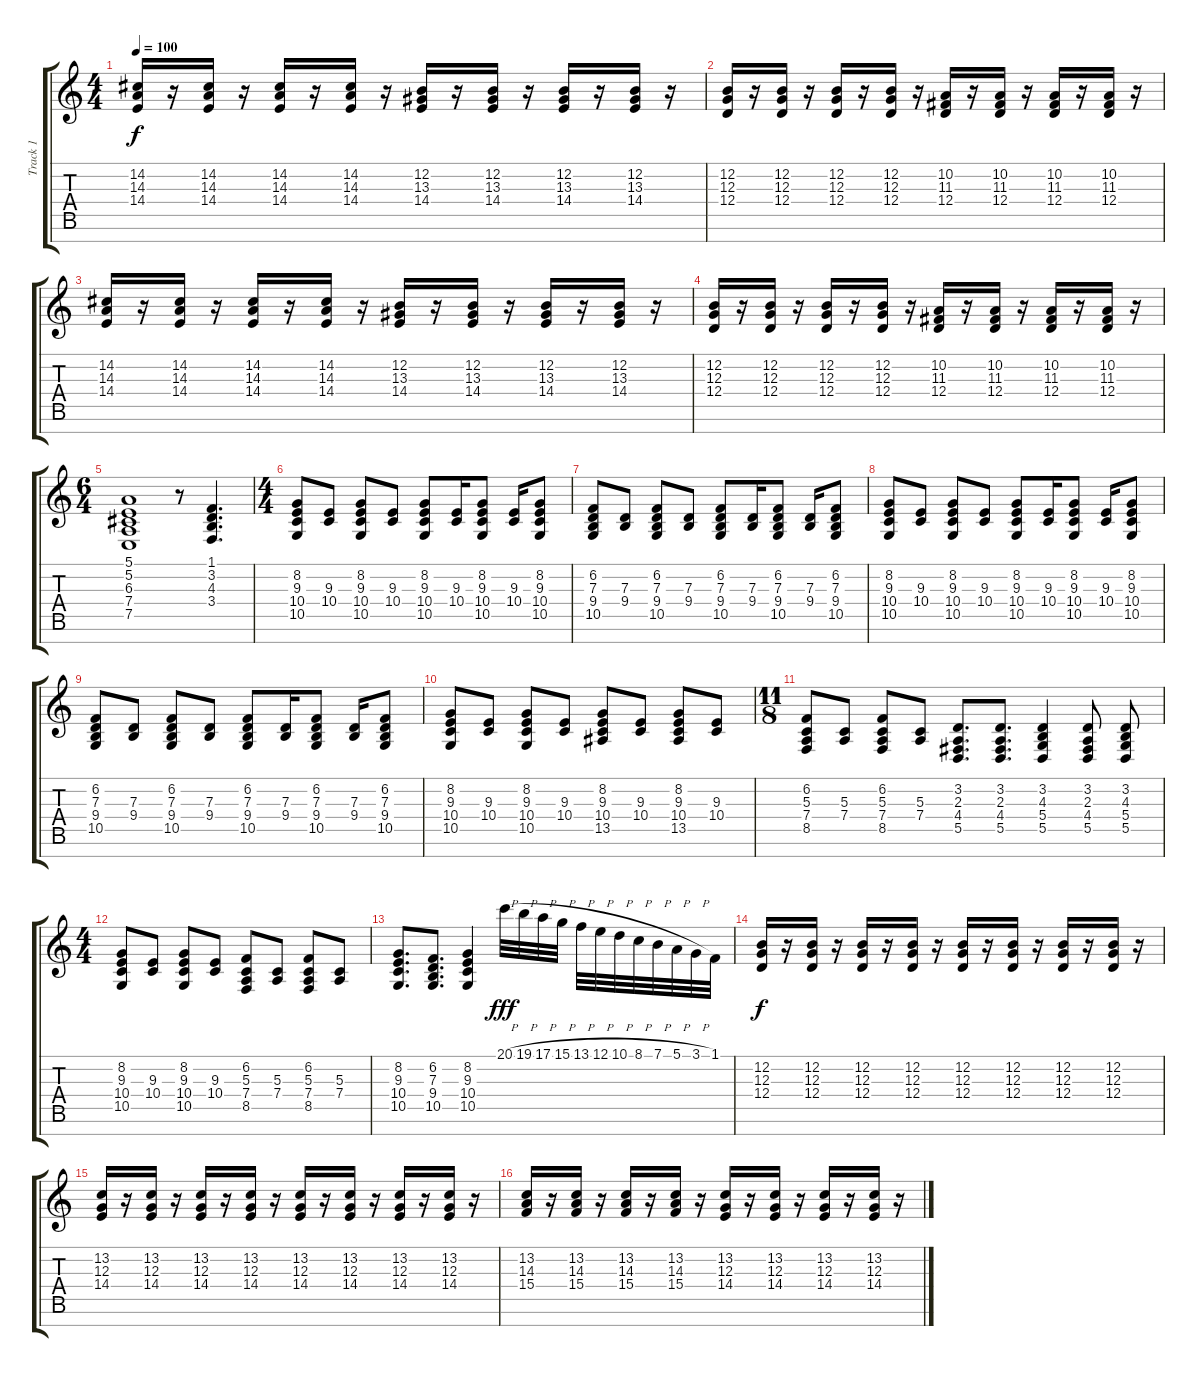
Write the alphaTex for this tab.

\track ("Track 1" "Track 1") {instrument electricgrandpiano}
\staff {score tabs}
\tuning (E4 B3 G3 D3 A2 E2 B1) {hide}
\ts (4 4)
\tempo 100
\clef g2
\ks c
(14.2 14.3 14.4).16{dy f} r.16 (14.2 14.3 14.4).16 r.16 (14.2 14.3 14.4).16 r.16 (14.2 14.3 14.4).16 r.16 (12.2 13.3 14.4).16 r.16 (12.2 13.3 14.4).16 r.16 (12.2 13.3 14.4).16 r.16 (12.2 13.3 14.4).16 r.16 |
(12.2 12.3 12.4).16 r.16 (12.2 12.3 12.4).16 r.16 (12.2 12.3 12.4).16 r.16 (12.2 12.3 12.4).16 r.16 (10.2 11.3 12.4).16 r.16 (10.2 11.3 12.4).16 r.16 (10.2 11.3 12.4).16 r.16 (10.2 11.3 12.4).16 r.16 |
(14.2 14.3 14.4).16 r.16 (14.2 14.3 14.4).16 r.16 (14.2 14.3 14.4).16 r.16 (14.2 14.3 14.4).16 r.16 (12.2 13.3 14.4).16 r.16 (12.2 13.3 14.4).16 r.16 (12.2 13.3 14.4).16 r.16 (12.2 13.3 14.4).16 r.16 |
(12.2 12.3 12.4).16 r.16 (12.2 12.3 12.4).16 r.16 (12.2 12.3 12.4).16 r.16 (12.2 12.3 12.4).16 r.16 (10.2 11.3 12.4).16 r.16 (10.2 11.3 12.4).16 r.16 (10.2 11.3 12.4).16 r.16 (10.2 11.3 12.4).16 r.16 |
\ts (6 4)
(5.1 5.2 6.3 7.4 7.5).1 r.8 (1.1 3.2 4.3 3.4).4{d} |
\ts (4 4)
(8.2 9.3 10.4 10.5).8 (9.3 10.4).8 (8.2 9.3 10.4 10.5).8 (9.3 10.4).8 (8.2 9.3 10.4 10.5).8 (9.3 10.4).16 (8.2 9.3 10.4 10.5).8 (9.3 10.4).16 (8.2 9.3 10.4 10.5).8 |
(6.2 7.3 9.4 10.5).8 (7.3 9.4).8 (6.2 7.3 9.4 10.5).8 (7.3 9.4).8 (6.2 7.3 9.4 10.5).8 (7.3 9.4).16 (6.2 7.3 9.4 10.5).8 (7.3 9.4).16 (6.2 7.3 9.4 10.5).8 |
(8.2 9.3 10.4 10.5).8 (9.3 10.4).8 (8.2 9.3 10.4 10.5).8 (9.3 10.4).8 (8.2 9.3 10.4 10.5).8 (9.3 10.4).16 (8.2 9.3 10.4 10.5).8 (9.3 10.4).16 (8.2 9.3 10.4 10.5).8 |
(6.2 7.3 9.4 10.5).8 (7.3 9.4).8 (6.2 7.3 9.4 10.5).8 (7.3 9.4).8 (6.2 7.3 9.4 10.5).8 (7.3 9.4).16 (6.2 7.3 9.4 10.5).8 (7.3 9.4).16 (6.2 7.3 9.4 10.5).8 |
(8.2 9.3 10.4 10.5).8 (9.3 10.4).8 (8.2 9.3 10.4 10.5).8 (9.3 10.4).8 (8.2 9.3 10.4 13.5).8 (9.3 10.4).8 (8.2 9.3 10.4 13.5).8 (9.3 10.4).8 |
\ts (11 8)
(6.2 5.3 7.4 8.5).8 (5.3 7.4).8 (6.2 5.3 7.4 8.5).8 (5.3 7.4).8 (3.2 2.3 4.4 5.5).8{d} (3.2 2.3 4.4 5.5).8{d} (3.2 4.3 5.4 5.5).4 (3.2 2.3 4.4 5.5).8 (3.2 4.3 5.4 5.5).8 |
\ts (4 4)
(8.2 9.3 10.4 10.5).8 (9.3 10.4).8 (8.2 9.3 10.4 10.5).8 (9.3 10.4).8 (6.2 5.3 7.4 8.5).8 (5.3 7.4).8 (6.2 5.3 7.4 8.5).8 (5.3 7.4).8 |
(8.2 9.3 10.4 10.5).8{d} (6.2 7.3 9.4 10.5).8{d} (8.2 9.3 10.4 10.5).4 20.1{h}.32{dy fff} 19.1{h}.32 17.1{h}.32 15.1{h}.32 13.1{h}.32 12.1{h}.32 10.1{h}.32 8.1{h}.32 7.1{h}.32 5.1{h}.32 3.1{h}.32 1.1.32 |
(12.2 12.3 12.4).16{dy f} r.16 (12.2 12.3 12.4).16 r.16 (12.2 12.3 12.4).16 r.16 (12.2 12.3 12.4).16 r.16 (12.2 12.3 12.4).16 r.16 (12.2 12.3 12.4).16 r.16 (12.2 12.3 12.4).16 r.16 (12.2 12.3 12.4).16 r.16 |
(13.2 12.3 14.4).16 r.16 (13.2 12.3 14.4).16 r.16 (13.2 12.3 14.4).16 r.16 (13.2 12.3 14.4).16 r.16 (13.2 12.3 14.4).16 r.16 (13.2 12.3 14.4).16 r.16 (13.2 12.3 14.4).16 r.16 (13.2 12.3 14.4).16 r.16 |
(13.2 14.3 15.4).16 r.16 (13.2 14.3 15.4).16 r.16 (13.2 14.3 15.4).16 r.16 (13.2 14.3 15.4).16 r.16 (13.2 12.3 14.4).16 r.16 (13.2 12.3 14.4).16 r.16 (13.2 12.3 14.4).16 r.16 (13.2 12.3 14.4).16 r.16
